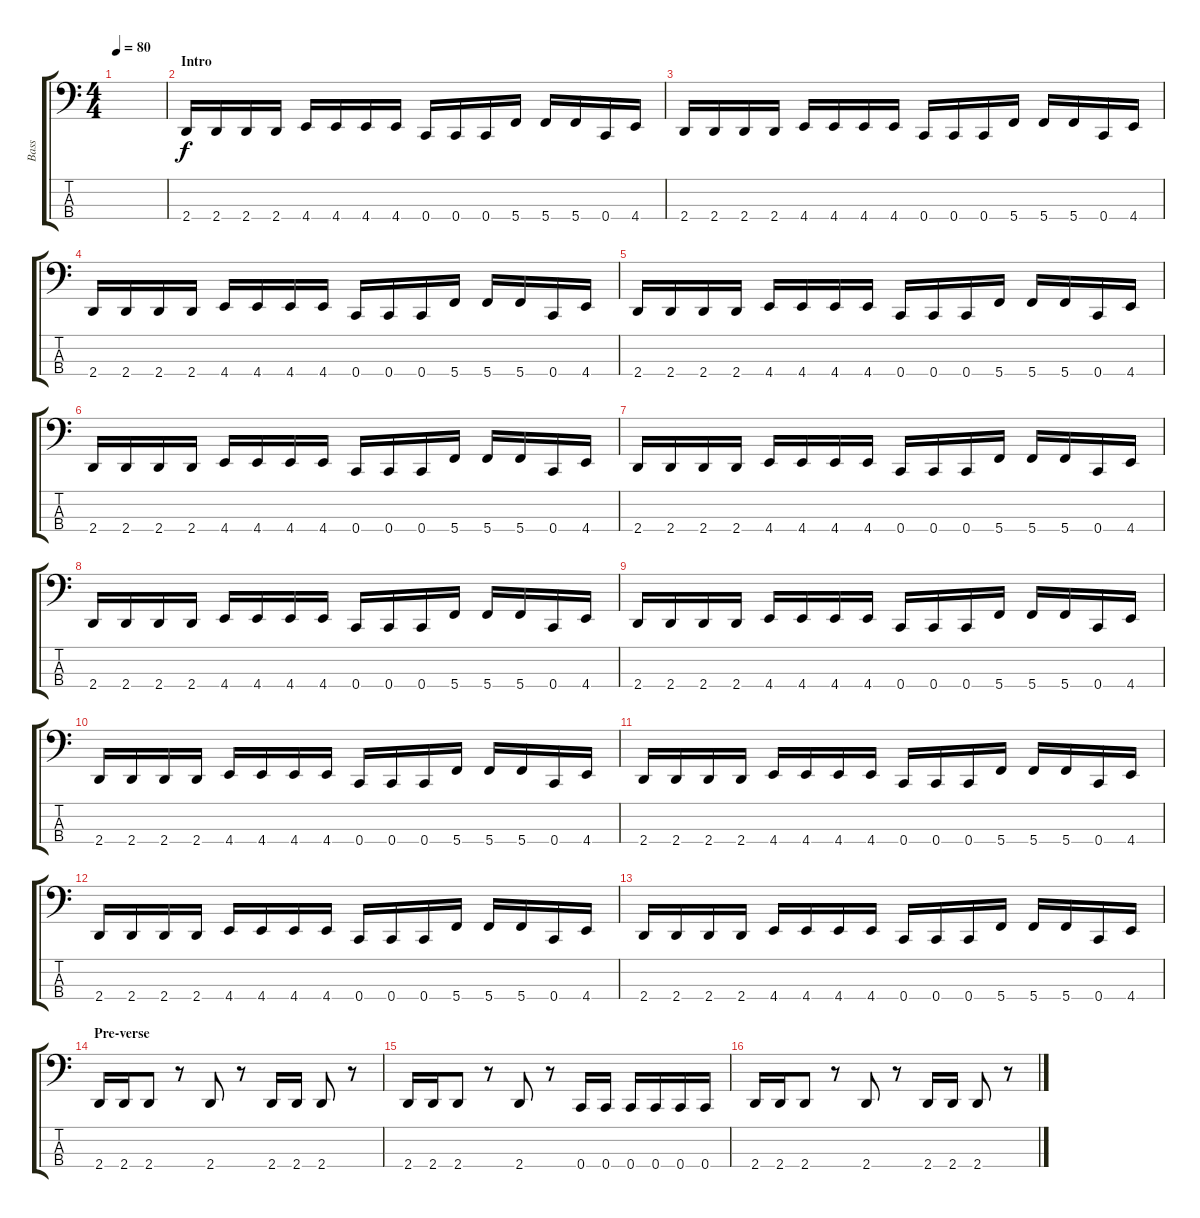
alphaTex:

\track ("Bass" "Bass") {instrument electricbasspick}
\staff {score tabs}
\tuning (F2 C2 G1 C1) {hide}
\ts (4 4)
\tempo 80
\clef f4
\ks c
|
\section ("" "Intro")
2.4.16 2.4.16 2.4.16 2.4.16 4.4.16 4.4.16 4.4.16 4.4.16 0.4.16 0.4.16 0.4.16 5.4.16 5.4.16 5.4.16 0.4.16 4.4.16 |
2.4.16 2.4.16 2.4.16 2.4.16 4.4.16 4.4.16 4.4.16 4.4.16 0.4.16 0.4.16 0.4.16 5.4.16 5.4.16 5.4.16 0.4.16 4.4.16 |
2.4.16 2.4.16 2.4.16 2.4.16 4.4.16 4.4.16 4.4.16 4.4.16 0.4.16 0.4.16 0.4.16 5.4.16 5.4.16 5.4.16 0.4.16 4.4.16 |
2.4.16 2.4.16 2.4.16 2.4.16 4.4.16 4.4.16 4.4.16 4.4.16 0.4.16 0.4.16 0.4.16 5.4.16 5.4.16 5.4.16 0.4.16 4.4.16 |
2.4.16 2.4.16 2.4.16 2.4.16 4.4.16 4.4.16 4.4.16 4.4.16 0.4.16 0.4.16 0.4.16 5.4.16 5.4.16 5.4.16 0.4.16 4.4.16 |
2.4.16 2.4.16 2.4.16 2.4.16 4.4.16 4.4.16 4.4.16 4.4.16 0.4.16 0.4.16 0.4.16 5.4.16 5.4.16 5.4.16 0.4.16 4.4.16 |
2.4.16 2.4.16 2.4.16 2.4.16 4.4.16 4.4.16 4.4.16 4.4.16 0.4.16 0.4.16 0.4.16 5.4.16 5.4.16 5.4.16 0.4.16 4.4.16 |
2.4.16 2.4.16 2.4.16 2.4.16 4.4.16 4.4.16 4.4.16 4.4.16 0.4.16 0.4.16 0.4.16 5.4.16 5.4.16 5.4.16 0.4.16 4.4.16 |
2.4.16 2.4.16 2.4.16 2.4.16 4.4.16 4.4.16 4.4.16 4.4.16 0.4.16 0.4.16 0.4.16 5.4.16 5.4.16 5.4.16 0.4.16 4.4.16 |
2.4.16 2.4.16 2.4.16 2.4.16 4.4.16 4.4.16 4.4.16 4.4.16 0.4.16 0.4.16 0.4.16 5.4.16 5.4.16 5.4.16 0.4.16 4.4.16 |
2.4.16 2.4.16 2.4.16 2.4.16 4.4.16 4.4.16 4.4.16 4.4.16 0.4.16 0.4.16 0.4.16 5.4.16 5.4.16 5.4.16 0.4.16 4.4.16 |
2.4.16 2.4.16 2.4.16 2.4.16 4.4.16 4.4.16 4.4.16 4.4.16 0.4.16 0.4.16 0.4.16 5.4.16 5.4.16 5.4.16 0.4.16 4.4.16 |
\section ("" "Pre-verse")
2.4.16 2.4.16 2.4.8 r.8 2.4.8 r.8 2.4.16 2.4.16 2.4.8 r.8 |
2.4.16 2.4.16 2.4.8 r.8 2.4.8 r.8 0.4.16 0.4.16 0.4.16 0.4.16 0.4.16 0.4.16 |
2.4.16 2.4.16 2.4.8 r.8 2.4.8 r.8 2.4.16 2.4.16 2.4.8 r.8
